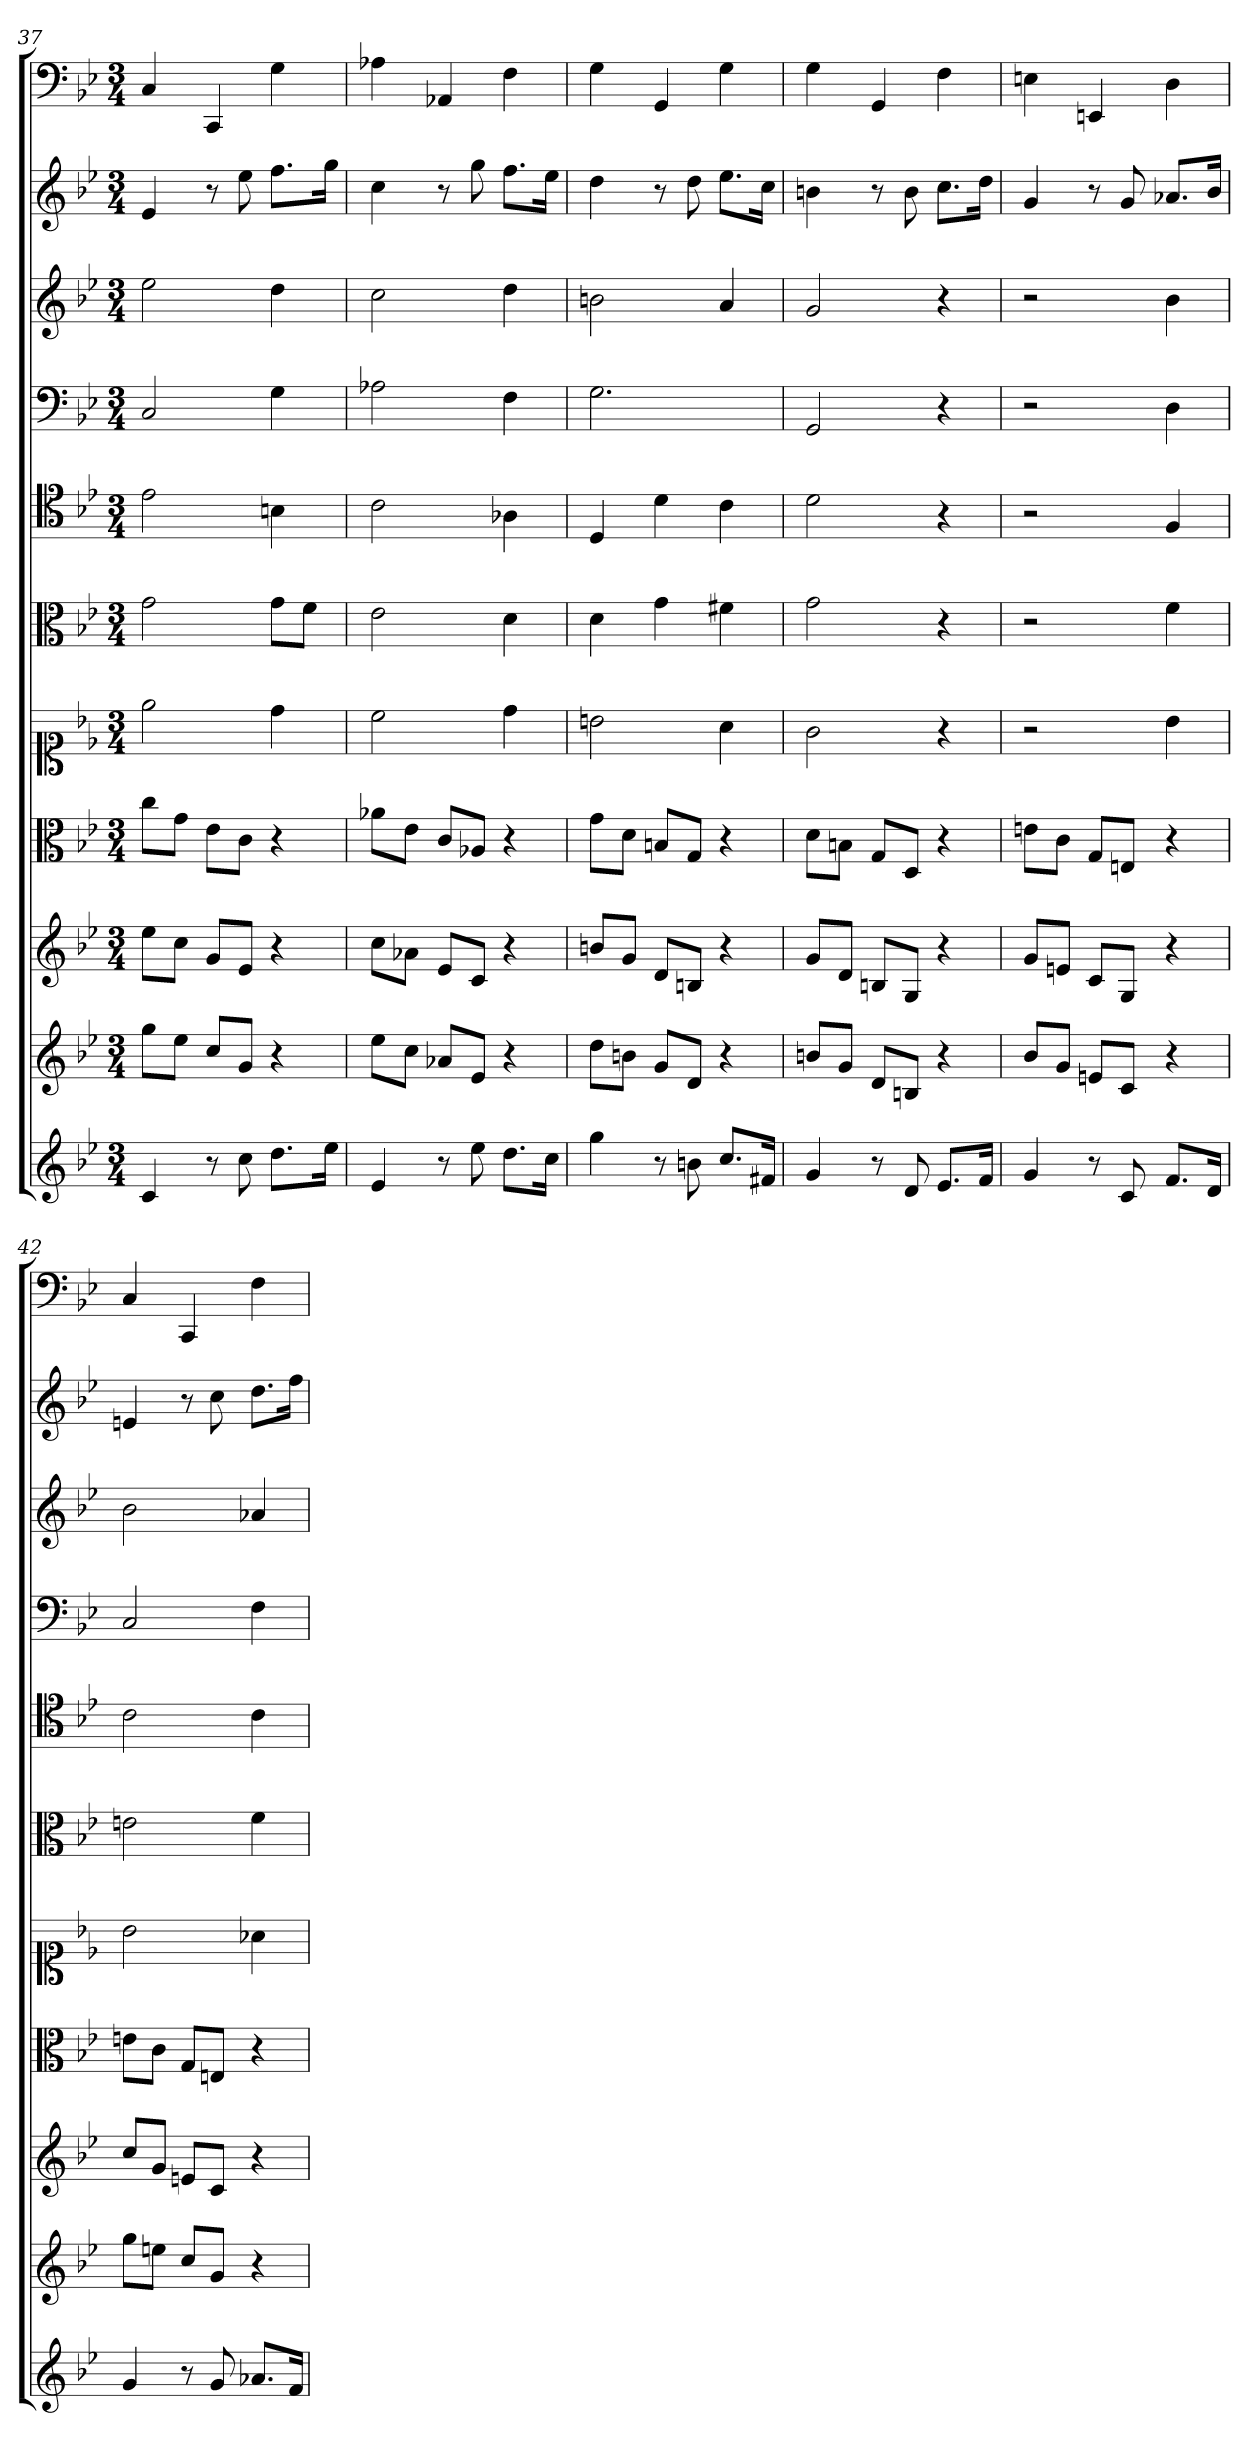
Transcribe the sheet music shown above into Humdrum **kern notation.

**kern	**kern	**kern	**kern	**kern	**kern	**kern	**kern	**kern	**kern	**kern
*part11	*part10	*part9	*part8	*part7	*part6	*part5	*part4	*part3	*part2	*part1
*staff11	*staff10	*staff9	*staff8	*staff7	*staff6	*staff5	*staff4	*staff3	*staff2	*staff1
*	*	*	*clefC3	*clefC1	*clefC3	*clefC4	*clefF4	*	*	*clefF4
*k[b-e-]	*k[b-e-]	*k[b-e-]	*k[b-e-]	*k[b-e-]	*k[b-e-]	*k[b-e-]	*k[b-e-]	*k[b-e-]	*k[b-e-]	*k[b-e-]
*g:	*g:	*g:	*g:	*g:	*g:	*g:	*g:	*g:	*g:	*g:
*M3/4	*M3/4	*M3/4	*M3/4	*M3/4	*M3/4	*M3/4	*M3/4	*M3/4	*M3/4	*M3/4
=37	=37	=37	=37	=37	=37	=37	=37	=37	=37	=37
4c	8ggL	8ee-L	8cc\L	2ee-	2g	2e-	2C	2ee-	4e-	4C
.	8ee-J	8ccJ	8g\J	.	.	.	.	.	.	.
8r	8ccL	8gL	8e-\L	.	.	.	.	.	8r	4CC
8cc	8gJ	8e-J	8c\J	.	.	.	.	.	8ee-	.
8.ddL	4r	4r	4r	4dd	8g\L	4Bn	4G	4dd	8.ffL	4G
.	.	.	.	.	8f\J	.	.	.	.	.
16ee-Jk	.	.	.	.	.	.	.	.	16ggJk	.
=38	=38	=38	=38	=38	=38	=38	=38	=38	=38	=38
4e-	8ee-L	8ccL	8a-X\L	2cc	2e-	2c	2A-X	2cc	4cc	4A-X
.	8ccJ	8a-XJ	8e-\J	.	.	.	.	.	.	.
8r	8a-XL	8e-L	8c/L	.	.	.	.	.	8r	4AA-X
8ee-	8e-J	8cJ	8A-X/J	.	.	.	.	.	8gg	.
8.ddL	4r	4r	4r	4dd	4d	4A-X	4F	4dd	8.ffL	4F
16ccJk	.	.	.	.	.	.	.	.	16ee-Jk	.
=39	=39	=39	=39	=39	=39	=39	=39	=39	=39	=39
4gg	8ddL	8bnL	8g\L	2bn	4d	4D	2.G	2bn	4dd	4G
.	8bnJ	8gJ	8d\J	.	.	.	.	.	.	.
8r	8gL	8dL	8Bn/L	.	4g	4d	.	.	8r	4GG
8bn	8dJ	8BnJ	8G/J	.	.	.	.	.	8dd	.
8.ccL	4r	4r	4r	4a	4f#X	4c	.	4a	8.ee-L	4G
16f#XJk	.	.	.	.	.	.	.	.	16ccJk	.
=40	=40	=40	=40	=40	=40	=40	=40	=40	=40	=40
4g	8bnL	8gL	8d\L	2g	2g	2d	2GG	2g	4bn	4G
.	8gJ	8dJ	8Bn\J	.	.	.	.	.	.	.
8r	8dL	8BnL	8G/L	.	.	.	.	.	8r	4GG
8d	8BnJ	8GJ	8D/J	.	.	.	.	.	8b	.
8.e-L	4r	4r	4r	4r	4r	4r	4r	4r	8.ccL	4F
16fJk	.	.	.	.	.	.	.	.	16ddJk	.
=41	=41	=41	=41	=41	=41	=41	=41	=41	=41	=41
4g	8b-L	8gL	8en\L	2r	2r	2r	2r	2r	4g	4En
.	8gJ	8enJ	8c\J	.	.	.	.	.	.	.
8r	8enL	8cL	8G/L	.	.	.	.	.	8r	4EEn
8c	8cJ	8GJ	8En/J	.	.	.	.	.	8g	.
8.fL	4r	4r	4r	4b-	4f	4F	4D	4b-	8.a-XL	4D
16dJk	.	.	.	.	.	.	.	.	16b-Jk	.
=42	=42	=42	=42	=42	=42	=42	=42	=42	=42	=42
4g	8ggL	8ccL	8en\L	2b-	2en	2c	2C	2b-	4en	4C
.	8eenJ	8gJ	8c\J	.	.	.	.	.	.	.
8r	8ccL	8enL	8G/L	.	.	.	.	.	8r	4CC
8g	8gJ	8cJ	8En/J	.	.	.	.	.	8cc	.
8.a-XL	4r	4r	4r	4a-X	4f	4c	4F	4a-X	8.ddL	4F
16fJk	.	.	.	.	.	.	.	.	16ffJk	.
=	=	=	=	=	=	=	=	=	=	=
*-	*-	*-	*-	*-	*-	*-	*-	*-	*-	*-
